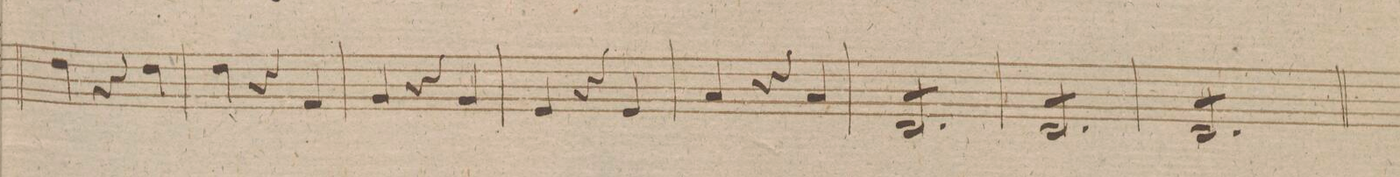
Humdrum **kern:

**kern	**dynam
*I"Viola	*
*clefC3	*
*k[f#c#g#d#]	*
*M3/4	*
4e	.
4r	.
4e	.
=19	=19
4e	.
4r	.
4G#	.
=20	=20
4A	.
4r	.
4A	.
=21	=21
4F#	.
4r	.
4F#	.
=22	=22
4B	.
4r	.
4B	.
=23	=23
*tremolo	*
8EL	.
8E	.
8E	.
8E	.
8E	.
8EJ	.
=24	=24
8EL	.
8E	.
8E	.
8E	.
8E	.
8EJ	.
=25	=25
8EL	.
8E	.
8E	.
8E	.
8E	.
8EJ	.
=26	=26
*-	*-
